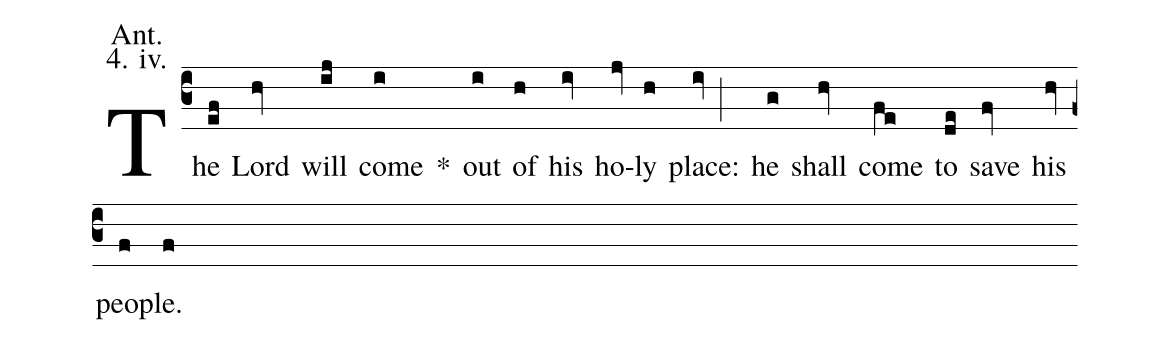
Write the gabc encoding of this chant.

annotation: Ant.;
annotation: 4. iv.;
%%
(c3) The(ef) Lord(hv) will(ij) come(i) <sp>*</sp>() out(i) of(h) his(iv) ho(jv)ly(h) place:(iv;) he(g) shall(hv) come(fe) to(de) save(fv) his(hv) peo(f)ple.(f)
